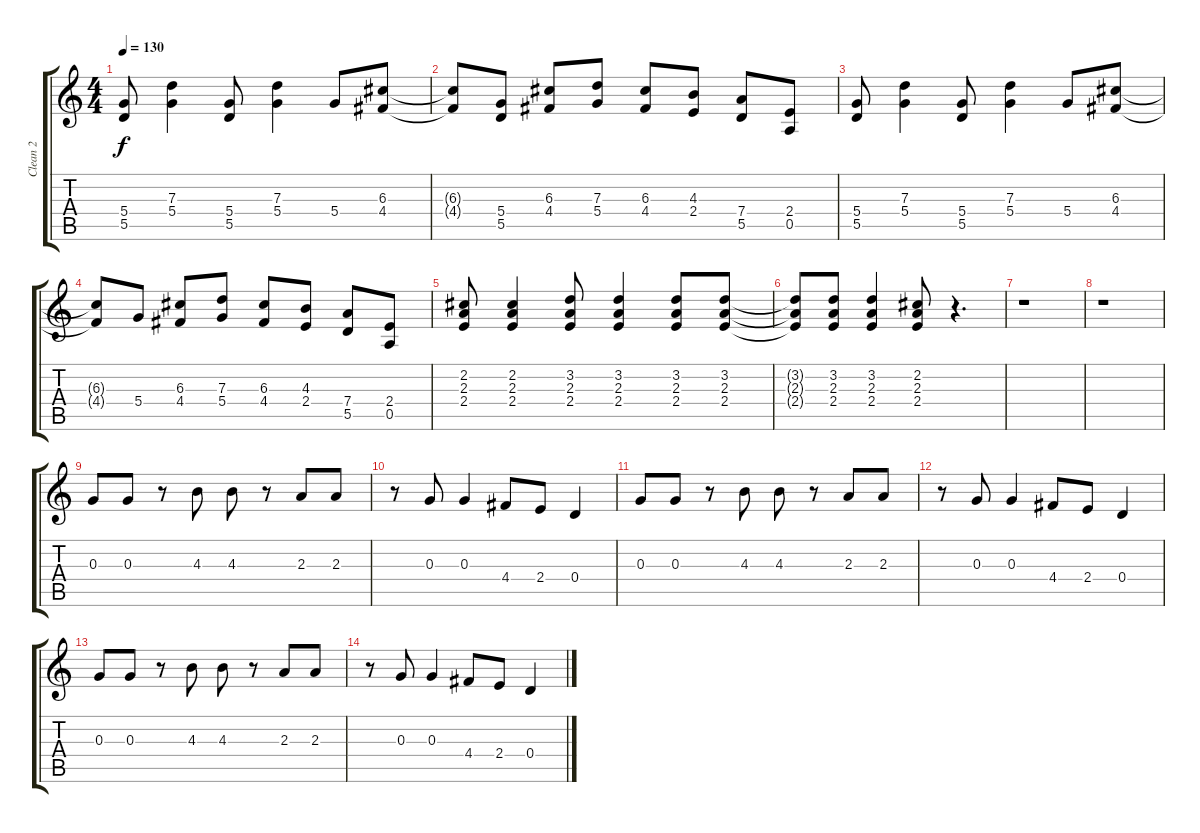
\track ("Clean 2" "Clean 2") {instrument electricguitarclean}
\staff {score tabs}
\tuning (E4 B3 G3 D3 A2 E2) {hide}
\ts (4 4)
\tempo 130
\clef g2
\ks c
(5.4 5.5).8{dy f} (7.3 5.4).4 (5.4 5.5).8 (7.3 5.4).4 5.4.8 (6.3 4.4).8 |
(6.3{t} 4.4{t}).8 (5.4 5.5).8 (6.3 4.4).8 (7.3 5.4).8 (6.3 4.4).8 (4.3 2.4).8 (7.4 5.5).8 (2.4 0.5).8 |
(5.4 5.5).8 (7.3 5.4).4 (5.4 5.5).8 (7.3 5.4).4 5.4.8 (6.3 4.4).8 |
(6.3{t} 4.4{t}).8 5.4.8 (6.3 4.4).8 (7.3 5.4).8 (6.3 4.4).8 (4.3 2.4).8 (7.4 5.5).8 (2.4 0.5).8 |
(2.2 2.3 2.4).8 (2.2 2.3 2.4).4 (3.2 2.3 2.4).8 (3.2 2.3 2.4).4 (3.2 2.3 2.4).8 (3.2 2.3 2.4).8 |
(3.2{t} 2.3{t} 2.4{t}).8 (3.2 2.3 2.4).8 (3.2 2.3 2.4).4 (2.2 2.3 2.4).8 r.4{d} |
r.1 |
r.1 |
0.3.8 0.3.8 r.8 4.3.8 4.3.8 r.8 2.3.8 2.3.8 |
r.8 0.3.8 0.3.4 4.4.8 2.4.8 0.4.4 |
0.3.8 0.3.8 r.8 4.3.8 4.3.8 r.8 2.3.8 2.3.8 |
r.8 0.3.8 0.3.4 4.4.8 2.4.8 0.4.4 |
0.3.8 0.3.8 r.8 4.3.8 4.3.8 r.8 2.3.8 2.3.8 |
r.8 0.3.8 0.3.4 4.4.8 2.4.8 0.4.4
